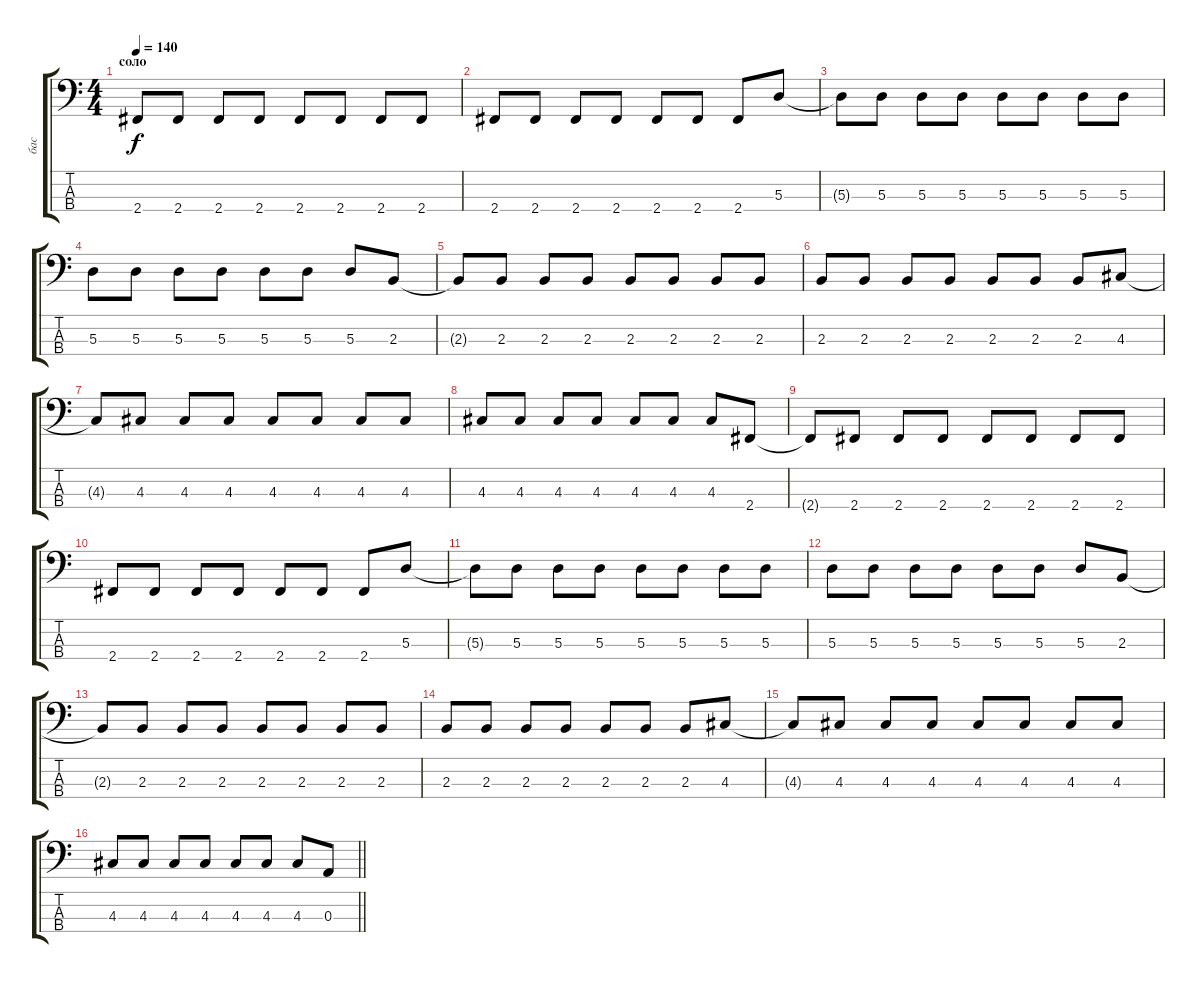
\track ("бас" "бас") {instrument electricbassfinger}
\staff {score tabs}
\tuning (G2 D2 A1 E1) {hide}
\ts (4 4)
\section ("" "соло")
\tempo 140
\clef f4
\ks c
2.4{t}.8{dy f} 2.4.8 2.4.8 2.4.8 2.4.8 2.4.8 2.4.8 2.4.8 |
2.4.8 2.4.8 2.4.8 2.4.8 2.4.8 2.4.8 2.4.8 5.3.8 |
5.3{t}.8 5.3.8 5.3.8 5.3.8 5.3.8 5.3.8 5.3.8 5.3.8 |
5.3.8 5.3.8 5.3.8 5.3.8 5.3.8 5.3.8 5.3.8 2.3.8 |
2.3{t}.8 2.3.8 2.3.8 2.3.8 2.3.8 2.3.8 2.3.8 2.3.8 |
2.3.8 2.3.8 2.3.8 2.3.8 2.3.8 2.3.8 2.3.8 4.3.8 |
4.3{t}.8 4.3.8 4.3.8 4.3.8 4.3.8 4.3.8 4.3.8 4.3.8 |
4.3.8 4.3.8 4.3.8 4.3.8 4.3.8 4.3.8 4.3.8 2.4.8 |
2.4{t}.8 2.4.8 2.4.8 2.4.8 2.4.8 2.4.8 2.4.8 2.4.8 |
2.4.8 2.4.8 2.4.8 2.4.8 2.4.8 2.4.8 2.4.8 5.3.8 |
5.3{t}.8 5.3.8 5.3.8 5.3.8 5.3.8 5.3.8 5.3.8 5.3.8 |
5.3.8 5.3.8 5.3.8 5.3.8 5.3.8 5.3.8 5.3.8 2.3.8 |
2.3{t}.8 2.3.8 2.3.8 2.3.8 2.3.8 2.3.8 2.3.8 2.3.8 |
2.3.8 2.3.8 2.3.8 2.3.8 2.3.8 2.3.8 2.3.8 4.3.8 |
4.3{t}.8 4.3.8 4.3.8 4.3.8 4.3.8 4.3.8 4.3.8 4.3.8 |
\barLineRight lightlight
4.3.8 4.3.8 4.3.8 4.3.8 4.3.8 4.3.8 4.3.8 0.3.8
